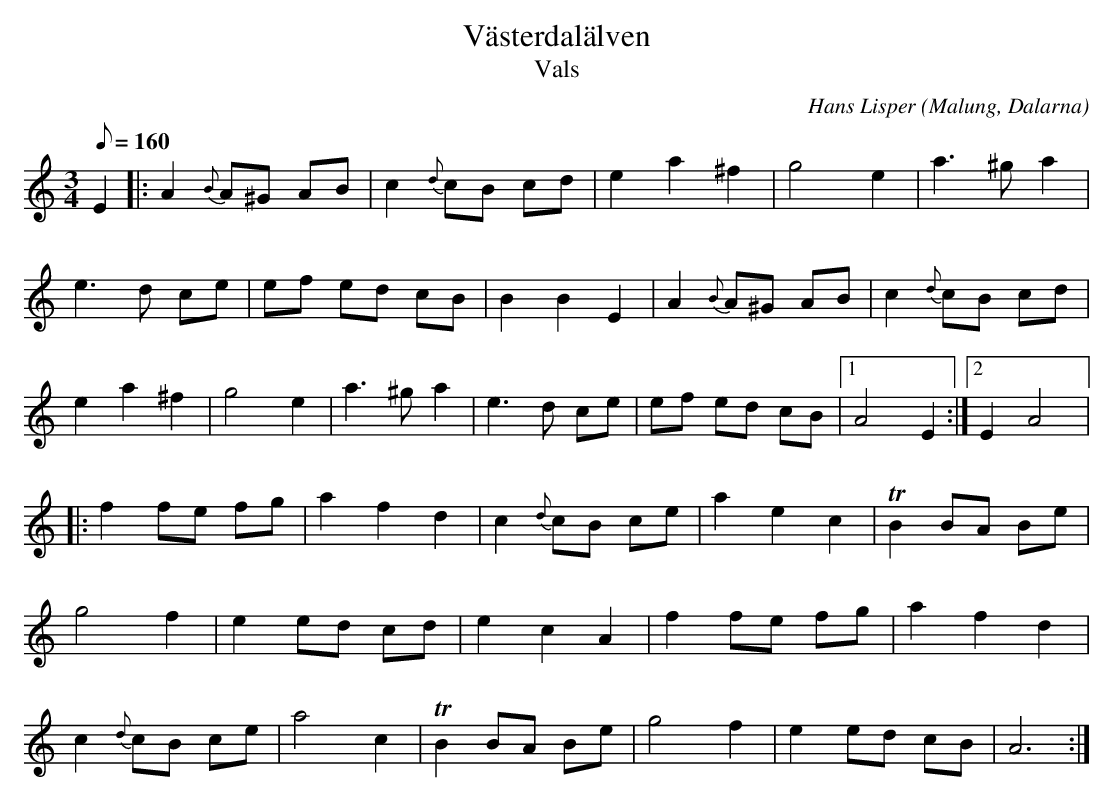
X:1
T:Västerdalälven
T:Vals
C:Hans Lisper
O:Malung, Dalarna
L:1/8
M:3/4
K:Am
Q:160
V:1
E2 |: A2 {B}A^G AB | c2 {d}cB cd | e2 a2 ^f2 | g4 e2 | a3 ^g a2 |
e3 d ce | ef ed cB | B2 B2 E2 | A2 {B}A^G AB | c2 {d}cB cd |
e2 a2 ^f2 | g4 e2 | a3 ^g a2 | e3 d ce | ef ed cB |1 A4 E2 :|2 E2 A4 |:
f2 fe fg | a2 f2 d2 | c2 {d}cB ce | a2 e2 c2 | !trill!B2 BA Be |
g4 f2 | e2 ed cd | e2 c2 A2 | f2 fe fg | a2 f2 d2 |
c2 {d}cB ce | a4 c2 | !trill!B2 BA Be | g4 f2 | e2 ed cB | A6 :|
